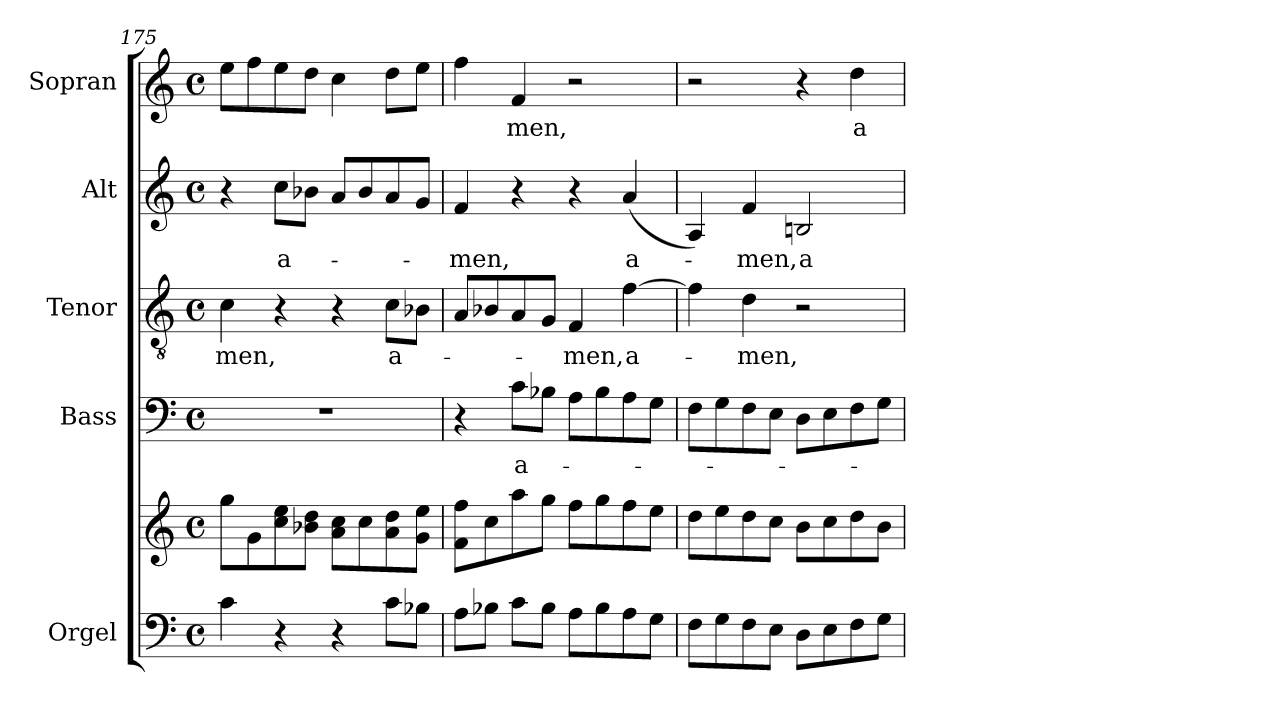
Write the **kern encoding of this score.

**kern	**kern	**kern	**text	**kern	**text	**kern	**text	**kern	**text
*part5	*part5	*part4	*part4	*part3	*part3	*part2	*part2	*part1	*part1
*staff6	*staff5	*staff4	*staff4	*staff3	*staff3	*staff2	*staff2	*staff1	*staff1
*I"Orgel	*	*I"Bass	*	*I"Tenor	*	*I"Alt	*	*I"Sopran	*
*I'Org.	*	*I'B.	*	*I'T.	*	*I'A.	*	*I'S.	*
*clefF4	*clefG2	*clefF4	*	*clefGv2	*	*clefG2	*	*clefG2	*
*k[]	*k[]	*k[]	*	*k[]	*	*k[]	*	*k[]	*
*C:	*C:	*C:	*	*C:	*	*C:	*	*C:	*
*M4/4	*M4/4	*M4/4	*	*M4/4	*	*M4/4	*	*M4/4	*
*met(c)	*met(c)	*met(c)	*	*met(c)	*	*met(c)	*	*met(c)	*
=175	=175	=175	=175	=175	=175	=175	=175	=175	=175
!	!	!	!	!	!LO:LY:b	!	!	!	!
4c\	8gg\L	1r	.	4c\	-men,	4r	.	8ee\L	.
.	8g\	.	.	.	.	.	.	8ff\	.
!	!	!	!	!	!	!	!LO:LY:b	!	!
4r	8cc\ 8ee\	.	.	4r	.	8cc\L	a-	8ee\	.
.	8b-X\ 8dd\J	.	.	.	.	8b-X\J	.	8dd\J	.
4r	8a\ 8cc\L	.	.	4r	.	8a/L	.	4cc\	.
.	8cc\	.	.	.	.	8b-/	.	.	.
!	!	!	!	!	!LO:LY:b	!	!	!	!
8c\L	8a\ 8dd\	.	.	8c\L	a-	8a/	.	8dd\L	.
8B-X\J	8g\ 8ee\J	.	.	8B-X\J	.	8g/J	.	8ee\J	.
=176	=176	=176	=176	=176	=176	=176	=176	=176	=176
!	!	!	!	!	!	!	!LO:LY:b	!	!
8A\L	8f\ 8ff\L	4r	.	8A/L	.	4f/	-men,	4ff\	.
8B-X\J	8cc\	.	.	8B-X/	.	.	.	.	.
!	!	!	!LO:LY:b	!	!	!	!	!	!LO:LY:b
8c\L	8aa\	8c\L	a-	8A/	.	4r	.	4f/	-men,
8B-\J	8gg\J	8B-X\J	.	8G/J	.	.	.	.	.
!	!	!	!	!	!LO:LY:b	!	!	!	!
8A\L	8ff\L	8A\L	.	4F/	-men,	4r	.	2r	.
8B-\	8gg\	8B-\	.	.	.	.	.	.	.
!	!	!	!	!	!LO:LY:b	!	!LO:LY:b	!	!
8A\	8ff\	8A\	.	[4f\	a-	(<4a/	a-	.	.
8G\J	8ee\J	8G\J	.	.	.	.	.	.	.
!!LO:PB:g=z
=177	=177	=177	=177	=177	=177	=177	=177	=177	=177
8F\L	8dd\L	8F\L	.	4f\]	.	4A/)	.	2r	.
8G\	8ee\	8G\	.	.	.	.	.	.	.
!	!	!	!	!	!LO:LY:b	!	!LO:LY:b	!	!
8F\	8dd\	8F\	.	4d\	-men,	4f/	-men,	.	.
8E\J	8cc\J	8E\J	.	.	.	.	.	.	.
!	!	!	!	!	!	!	!LO:LY:b	!	!
8D\L	8b\L	8D\L	.	2r	.	2Bn/	a-	4r	.
8E\	8cc\	8E\	.	.	.	.	.	.	.
!	!	!	!	!	!	!	!	!	!LO:LY:b
8F\	8dd\	8F\	.	.	.	.	.	4dd\	a-
8G\J	8b\J	8G\J	.	.	.	.	.	.	.
=	=	=	=	=	=	=	=	=	=
*-	*-	*-	*-	*-	*-	*-	*-	*-	*-
